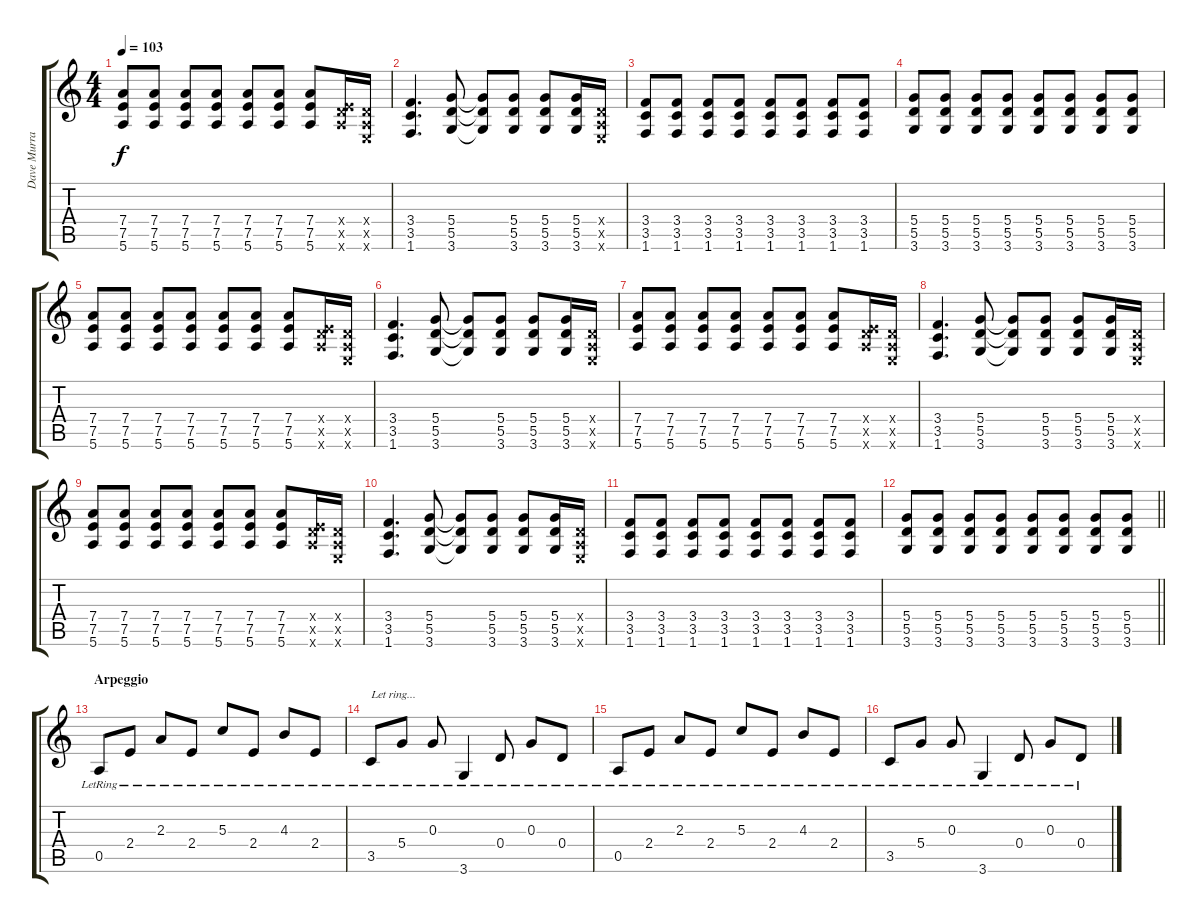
\track ("Dave Murray" "Dave Murra") {instrument distortionguitar}
\staff {score tabs}
\tuning (E4 B3 G3 D3 A2 E2) {hide}
\ts (4 4)
\tempo 103
\clef g2
\ks c
(7.4 7.5 5.6).8{dy f} (7.4 7.5 5.6).8 (7.4 7.5 5.6).8 (7.4 7.5 5.6).8 (7.4 7.5 5.6).8 (7.4 7.5 5.6).8 (7.4 7.5 5.6).8 (0.4{x} 7.5{x} 5.6{x}).16 (0.4{x} 0.5{x} 0.6{x}).16 |
(3.4 3.5 1.6).4{d} (5.4 5.5 3.6).8 (5.4{t} 5.5{t} 3.6{t}).8 (5.4 5.5 3.6).8 (5.4 5.5 3.6).8 (5.4 5.5 3.6).16 (0.4{x} 0.5{x} 0.6{x}).16 |
(3.4 3.5 1.6).8 (3.4 3.5 1.6).8 (3.4 3.5 1.6).8 (3.4 3.5 1.6).8 (3.4 3.5 1.6).8 (3.4 3.5 1.6).8 (3.4 3.5 1.6).8 (3.4 3.5 1.6).8 |
(5.4 5.5 3.6).8 (5.4 5.5 3.6).8 (5.4 5.5 3.6).8 (5.4 5.5 3.6).8 (5.4 5.5 3.6).8 (5.4 5.5 3.6).8 (5.4 5.5 3.6).8 (5.4 5.5 3.6).8 |
(7.4 7.5 5.6).8 (7.4 7.5 5.6).8 (7.4 7.5 5.6).8 (7.4 7.5 5.6).8 (7.4 7.5 5.6).8 (7.4 7.5 5.6).8 (7.4 7.5 5.6).8 (0.4{x} 7.5{x} 5.6{x}).16 (0.4{x} 0.5{x} 0.6{x}).16 |
(3.4 3.5 1.6).4{d} (5.4 5.5 3.6).8 (5.4{t} 5.5{t} 3.6{t}).8 (5.4 5.5 3.6).8 (5.4 5.5 3.6).8 (5.4 5.5 3.6).16 (0.4{x} 0.5{x} 0.6{x}).16 |
(7.4 7.5 5.6).8 (7.4 7.5 5.6).8 (7.4 7.5 5.6).8 (7.4 7.5 5.6).8 (7.4 7.5 5.6).8 (7.4 7.5 5.6).8 (7.4 7.5 5.6).8 (0.4{x} 7.5{x} 5.6{x}).16 (0.4{x} 0.5{x} 0.6{x}).16 |
(3.4 3.5 1.6).4{d} (5.4 5.5 3.6).8 (5.4{t} 5.5{t} 3.6{t}).8 (5.4 5.5 3.6).8 (5.4 5.5 3.6).8 (5.4 5.5 3.6).16 (0.4{x} 0.5{x} 0.6{x}).16 |
(7.4 7.5 5.6).8 (7.4 7.5 5.6).8 (7.4 7.5 5.6).8 (7.4 7.5 5.6).8 (7.4 7.5 5.6).8 (7.4 7.5 5.6).8 (7.4 7.5 5.6).8 (0.4{x} 7.5{x} 5.6{x}).16 (0.4{x} 0.5{x} 0.6{x}).16 |
(3.4 3.5 1.6).4{d} (5.4 5.5 3.6).8 (5.4{t} 5.5{t} 3.6{t}).8 (5.4 5.5 3.6).8 (5.4 5.5 3.6).8 (5.4 5.5 3.6).16 (0.4{x} 0.5{x} 0.6{x}).16 |
(3.4 3.5 1.6).8 (3.4 3.5 1.6).8 (3.4 3.5 1.6).8 (3.4 3.5 1.6).8 (3.4 3.5 1.6).8 (3.4 3.5 1.6).8 (3.4 3.5 1.6).8 (3.4 3.5 1.6).8 |
\barLineRight lightlight
(5.4 5.5 3.6).8 (5.4 5.5 3.6).8 (5.4 5.5 3.6).8 (5.4 5.5 3.6).8 (5.4 5.5 3.6).8 (5.4 5.5 3.6).8 (5.4 5.5 3.6).8 (5.4 5.5 3.6).8 |
\section ("" "Arpeggio")
0.5{lr}.8{instrument electricguitarclean} 2.4{lr}.8 2.3{lr}.8 2.4{lr}.8 5.3{lr}.8 2.4{lr}.8 4.3{lr}.8 2.4{lr}.8 |
3.5{lr}.8{txt "Let ring..."} 5.4{lr}.8 0.3{lr}.8 3.6{lr}.4 0.4{lr}.8 0.3{lr}.8 0.4{lr}.8 |
0.5{lr}.8 2.4{lr}.8 2.3{lr}.8 2.4{lr}.8 5.3{lr}.8 2.4{lr}.8 4.3{lr}.8 2.4{lr}.8 |
3.5{lr}.8 5.4{lr}.8 0.3{lr}.8 3.6{lr}.4 0.4{lr}.8 0.3{lr}.8 0.4{lr}.8
